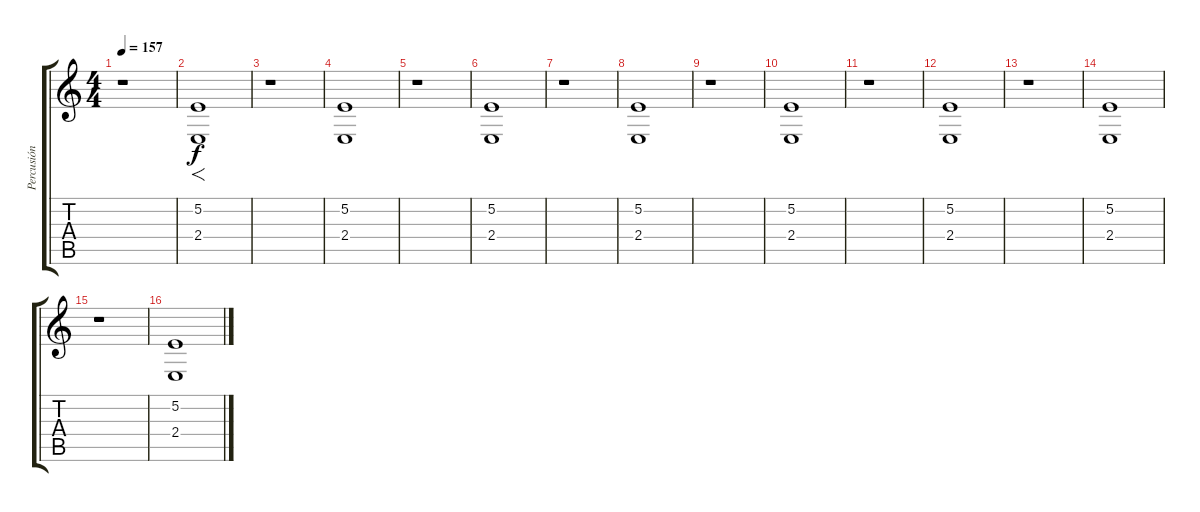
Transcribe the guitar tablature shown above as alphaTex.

\track ("Percusión" "Percusión") {instrument tubularbells}
\staff {score tabs}
\tuning (E4 B3 G3 D3 A2 E2) {hide}
\ts (4 4)
\tempo 157
\clef g2
\ks c
r.1{dy f} |
(5.2 2.4).1{f} |
r.1 |
(5.2 2.4).1 |
r.1 |
(5.2 2.4).1 |
r.1 |
(5.2 2.4).1 |
r.1 |
(5.2 2.4).1 |
r.1 |
(5.2 2.4).1 |
r.1 |
(5.2 2.4).1 |
r.1 |
(5.2 2.4).1
